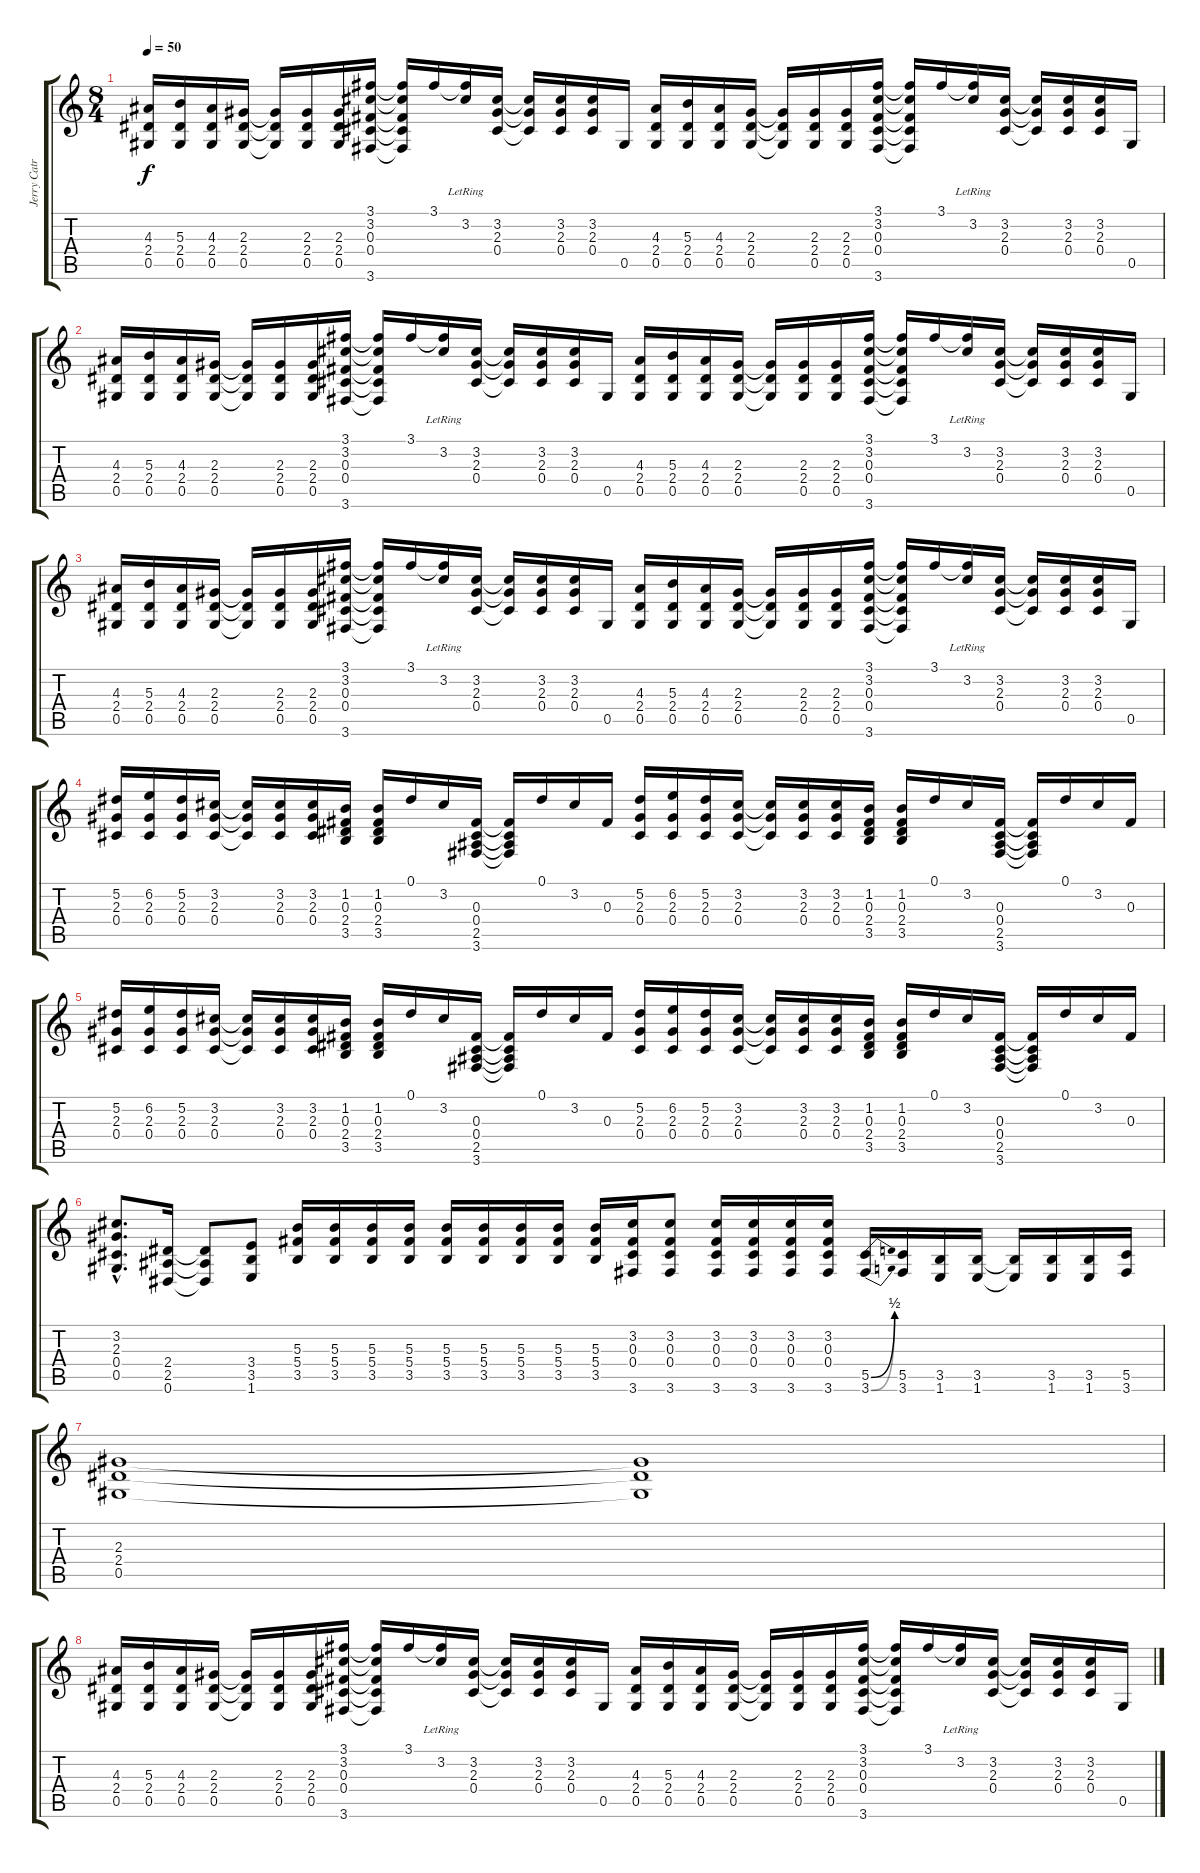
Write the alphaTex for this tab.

\track ("Jerry Catrell Dist." "Jerry Catr") {instrument distortionguitar}
\staff {score tabs}
\tuning (Eb4 Bb3 Gb3 Db3 Ab2 Eb2) {hide}
\ts (8 4)
\tempo 50
\clef g2
\ks c
(4.3 2.4 0.5).16{dy f} (5.3 2.4 0.5).16 (4.3 2.4 0.5).16 (2.3 2.4 0.5).16 (2.3{t} 2.4{t} 0.5{t}).16 (2.3 2.4 0.5).16 (2.3 2.4 0.5).16 (3.1 3.2 0.3 0.4 3.6).16 (3.1{t} 3.2{t} 0.3{t} 0.4{t} 3.6{t}).16 3.1.16 (3.1{t} 3.2{lr}).16 (3.2 2.3 0.4).16 (3.2{t} 2.3{t} 0.4{t}).16 (3.2 2.3 0.4).16 (3.2 2.3 0.4).16 0.5.16 (4.3 2.4 0.5).16 (5.3 2.4 0.5).16 (4.3 2.4 0.5).16 (2.3 2.4 0.5).16 (2.3{t} 2.4{t} 0.5{t}).16 (2.3 2.4 0.5).16 (2.3 2.4 0.5).16 (3.1 3.2 0.3 0.4 3.6).16 (3.1{t} 3.2{t} 0.3{t} 0.4{t} 3.6{t}).16 3.1.16 (3.1{t} 3.2{lr}).16 (3.2 2.3 0.4).16 (3.2{t} 2.3{t} 0.4{t}).16 (3.2 2.3 0.4).16 (3.2 2.3 0.4).16 0.5.16 |
(4.3 2.4 0.5).16 (5.3 2.4 0.5).16 (4.3 2.4 0.5).16 (2.3 2.4 0.5).16 (2.3{t} 2.4{t} 0.5{t}).16 (2.3 2.4 0.5).16 (2.3 2.4 0.5).16 (3.1 3.2 0.3 0.4 3.6).16 (3.1{t} 3.2{t} 0.3{t} 0.4{t} 3.6{t}).16 3.1.16 (3.1{t} 3.2{lr}).16 (3.2 2.3 0.4).16 (3.2{t} 2.3{t} 0.4{t}).16 (3.2 2.3 0.4).16 (3.2 2.3 0.4).16 0.5.16 (4.3 2.4 0.5).16 (5.3 2.4 0.5).16 (4.3 2.4 0.5).16 (2.3 2.4 0.5).16 (2.3{t} 2.4{t} 0.5{t}).16 (2.3 2.4 0.5).16 (2.3 2.4 0.5).16 (3.1 3.2 0.3 0.4 3.6).16 (3.1{t} 3.2{t} 0.3{t} 0.4{t} 3.6{t}).16 3.1.16 (3.1{t} 3.2{lr}).16 (3.2 2.3 0.4).16 (3.2{t} 2.3{t} 0.4{t}).16 (3.2 2.3 0.4).16 (3.2 2.3 0.4).16 0.5.16 |
(4.3 2.4 0.5).16 (5.3 2.4 0.5).16 (4.3 2.4 0.5).16 (2.3 2.4 0.5).16 (2.3{t} 2.4{t} 0.5{t}).16 (2.3 2.4 0.5).16 (2.3 2.4 0.5).16 (3.1 3.2 0.3 0.4 3.6).16 (3.1{t} 3.2{t} 0.3{t} 0.4{t} 3.6{t}).16 3.1.16 (3.1{t} 3.2{lr}).16 (3.2 2.3 0.4).16 (3.2{t} 2.3{t} 0.4{t}).16 (3.2 2.3 0.4).16 (3.2 2.3 0.4).16 0.5.16 (4.3 2.4 0.5).16 (5.3 2.4 0.5).16 (4.3 2.4 0.5).16 (2.3 2.4 0.5).16 (2.3{t} 2.4{t} 0.5{t}).16 (2.3 2.4 0.5).16 (2.3 2.4 0.5).16 (3.1 3.2 0.3 0.4 3.6).16 (3.1{t} 3.2{t} 0.3{t} 0.4{t} 3.6{t}).16 3.1.16 (3.1{t} 3.2{lr}).16 (3.2 2.3 0.4).16 (3.2{t} 2.3{t} 0.4{t}).16 (3.2 2.3 0.4).16 (3.2 2.3 0.4).16 0.5.16 |
(5.2 2.3 0.4).16 (6.2 2.3 0.4).16 (5.2 2.3 0.4).16 (3.2 2.3 0.4).16 (3.2{t} 2.3{t} 0.4{t}).16 (3.2 2.3 0.4).16 (3.2 2.3 0.4).16 (1.2 0.3 2.4 3.5).16 (1.2 0.3 2.4 3.5).16 0.1.16 3.2.16 (0.3 0.4 2.5 3.6).16 (0.3{t} 0.4{t} 2.5{t} 3.6{t}).16 0.1.16 3.2.16 0.3.16 (5.2 2.3 0.4).16 (6.2 2.3 0.4).16 (5.2 2.3 0.4).16 (3.2 2.3 0.4).16 (3.2{t} 2.3{t} 0.4{t}).16 (3.2 2.3 0.4).16 (3.2 2.3 0.4).16 (1.2 0.3 2.4 3.5).16 (1.2 0.3 2.4 3.5).16 0.1.16 3.2.16 (0.3 0.4 2.5 3.6).16 (0.3{t} 0.4{t} 2.5{t} 3.6{t}).16 0.1.16 3.2.16 0.3.16 |
(5.2 2.3 0.4).16 (6.2 2.3 0.4).16 (5.2 2.3 0.4).16 (3.2 2.3 0.4).16 (3.2{t} 2.3{t} 0.4{t}).16 (3.2 2.3 0.4).16 (3.2 2.3 0.4).16 (1.2 0.3 2.4 3.5).16 (1.2 0.3 2.4 3.5).16 0.1.16 3.2.16 (0.3 0.4 2.5 3.6).16 (0.3{t} 0.4{t} 2.5{t} 3.6{t}).16 0.1.16 3.2.16 0.3.16 (5.2 2.3 0.4).16 (6.2 2.3 0.4).16 (5.2 2.3 0.4).16 (3.2 2.3 0.4).16 (3.2{t} 2.3{t} 0.4{t}).16 (3.2 2.3 0.4).16 (3.2 2.3 0.4).16 (1.2 0.3 2.4 3.5).16 (1.2 0.3 2.4 3.5).16 0.1.16 3.2.16 (0.3 0.4 2.5 3.6).16 (0.3{t} 0.4{t} 2.5{t} 3.6{t}).16 0.1.16 3.2.16 0.3.16 |
(3.2{hac} 2.3{hac} 0.4{hac} 0.5{hac}).8{d} (2.4 2.5 0.6).16 (2.4{t} 2.5{t} 0.6{t}).8 (3.4 3.5 1.6).8 (5.3 5.4 3.5).16 (5.3 5.4 3.5).16 (5.3 5.4 3.5).16 (5.3 5.4 3.5).16 (5.3 5.4 3.5).16 (5.3 5.4 3.5).16 (5.3 5.4 3.5).16 (5.3 5.4 3.5).16 (5.3 5.4 3.5).16 (3.2 0.3 0.4 3.6).16 (3.2 0.3 0.4 3.6).8 (3.2 0.3 0.4 3.6).16 (3.2 0.3 0.4 3.6).16 (3.2 0.3 0.4 3.6).16 (3.2 0.3 0.4 3.6).16 (5.5{be (bend 0 0 60 2)} 3.6{be (bend 0 0 60 2)}).16 (5.5 3.6).16 (3.5 1.6).16 (3.5 1.6).16 (3.5{t} 1.6{t}).16 (3.5 1.6).16 (3.5 1.6).16 (5.5 3.6).16 |
(2.3 2.4 0.5).1{volume 1} (2.3{t} 2.4{t} 0.5{t}).1 |
(4.3 2.4 0.5).16{volume 13} (5.3 2.4 0.5).16 (4.3 2.4 0.5).16 (2.3 2.4 0.5).16 (2.3{t} 2.4{t} 0.5{t}).16 (2.3 2.4 0.5).16 (2.3 2.4 0.5).16 (3.1 3.2 0.3 0.4 3.6).16 (3.1{t} 3.2{t} 0.3{t} 0.4{t} 3.6{t}).16 3.1.16 (3.1{t} 3.2{lr}).16 (3.2 2.3 0.4).16 (3.2{t} 2.3{t} 0.4{t}).16 (3.2 2.3 0.4).16 (3.2 2.3 0.4).16 0.5.16 (4.3 2.4 0.5).16 (5.3 2.4 0.5).16 (4.3 2.4 0.5).16 (2.3 2.4 0.5).16 (2.3{t} 2.4{t} 0.5{t}).16 (2.3 2.4 0.5).16 (2.3 2.4 0.5).16 (3.1 3.2 0.3 0.4 3.6).16 (3.1{t} 3.2{t} 0.3{t} 0.4{t} 3.6{t}).16 3.1.16 (3.1{t} 3.2{lr}).16 (3.2 2.3 0.4).16 (3.2{t} 2.3{t} 0.4{t}).16 (3.2 2.3 0.4).16 (3.2 2.3 0.4).16 0.5.16
